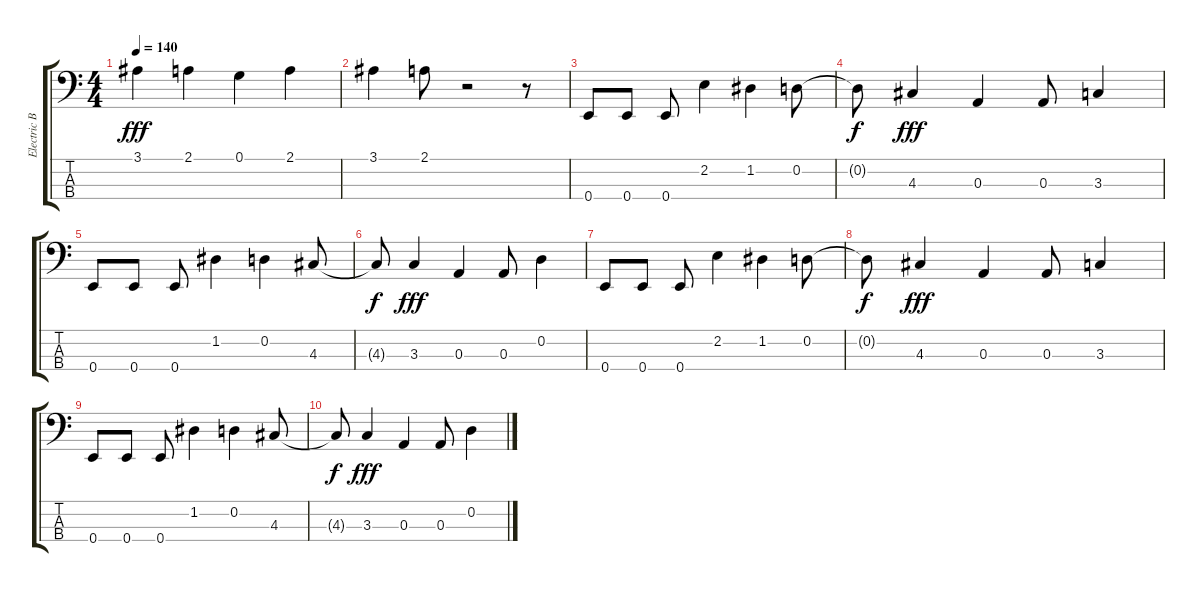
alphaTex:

\track ("Electric Bass (pick)" "Electric B") {instrument electricbasspick}
\staff {score tabs}
\tuning (G2 D2 A1 E1) {hide}
\ts (4 4)
\tempo 140
\clef f4
\ks c
3.1.4{dy fff} 2.1.4 0.1.4 2.1.4 |
3.1.4 2.1.8 r.2 r.8 |
0.4.8 0.4.8 0.4.8 2.2.4 1.2.4 0.2.8 |
0.2{t}.8{dy f} 4.3.4{dy fff} 0.3.4 0.3.8 3.3.4 |
0.4.8 0.4.8 0.4.8 1.2.4 0.2.4 4.3.8 |
4.3{t}.8{dy f} 3.3.4{dy fff} 0.3.4 0.3.8 0.2.4 |
0.4.8 0.4.8 0.4.8 2.2.4 1.2.4 0.2.8 |
0.2{t}.8{dy f} 4.3.4{dy fff} 0.3.4 0.3.8 3.3.4 |
0.4.8 0.4.8 0.4.8 1.2.4 0.2.4 4.3.8 |
4.3{t}.8{dy f} 3.3.4{dy fff} 0.3.4 0.3.8 0.2.4
